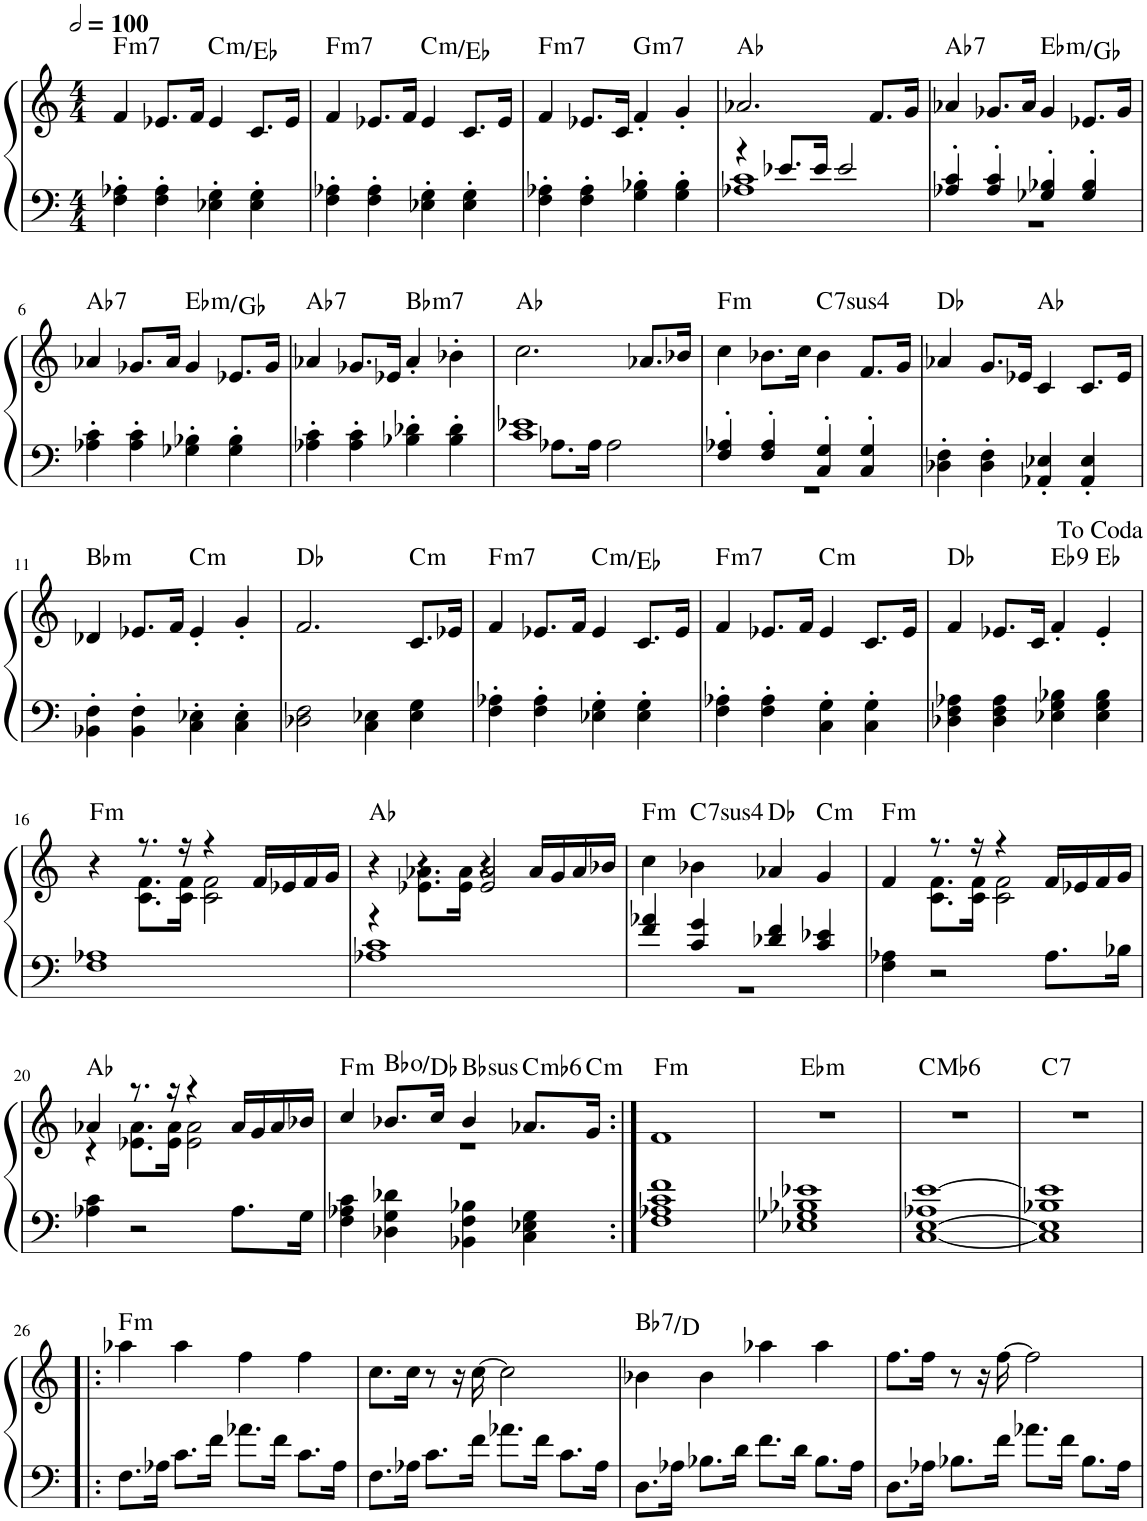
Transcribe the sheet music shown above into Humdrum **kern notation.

**kern	**kern	**harte
*part1	*part1	*part1
*staff2	*staff1	*
*I"Piano	*	*
*I'Pno.	*	*
*clefF4	*clefG2	*
*k[]	*k[]	*
*M4/4	*M4/4	*
*MM200	*MM200	*
=1	=1	=1
!	!	!LO:H:kt=m7
4F\' 4A-X\'	4f/	F:min7
4F\' 4A-\'	8.e-X/L	.
.	16f/Jk	.
!	!	!LO:H:kt=m
4E-X\' 4G\'	4e-/	C:min/b3
4E-\' 4G\'	8.c/L	.
.	16e-/Jk	.
=2	=2	=2
!	!	!LO:H:kt=m7
4F\' 4A-X\'	4f/	F:min7
4F\' 4A-\'	8.e-X/L	.
.	16f/Jk	.
!	!	!LO:H:kt=m
4E-X\' 4G\'	4e-/	C:min/b3
4E-\' 4G\'	8.c/L	.
.	16e-/Jk	.
=3	=3	=3
!	!	!LO:H:kt=m7
4F\' 4A-X\'	4f/	F:min7
4F\' 4A-\'	8.e-X/L	.
.	16c/Jk	.
!	!	!LO:H:kt=m7
4G\' 4B-X\'	4f'/	G:min7
4G\' 4B-\'	4g'/	.
=4	=4	=4
*^	*	*
4r	1A-X 1c	2.a-X/	Ab:maj
8.e-X/L	.	.	.
16e-/Jk	.	.	.
2e-/	.	.	.
.	.	8.f/L	.
.	.	16g/Jk	.
=5	=5	=5	=5
!	!	!	!LO:H:kt=7
4A-X/' 4c/'	1r	4a-X/	Ab:7
4A-/' 4c/'	.	8.g-X/L	.
.	.	16a-/Jk	.
!	!	!	!LO:H:kt=m
4G-X/' 4B-X/'	.	4g-/	Eb:min/b3
4G-/' 4B-/'	.	8.e-X/L	.
.	.	16g-/Jk	.
*v	*v	*	*
!!LO:LB:g=z
=6	=6	=6
!	!	!LO:H:kt=7
4A-X\' 4c\'	4a-X/	Ab:7
4A-\' 4c\'	8.g-X/L	.
.	16a-/Jk	.
!	!	!LO:H:kt=m
4G-X\' 4B-X\'	4g-/	Eb:min/b3
4G-\' 4B-\'	8.e-X/L	.
.	16g-/Jk	.
=7	=7	=7
!	!	!LO:H:kt=7
4A-X\' 4c\'	4a-X/	Ab:7
4A-\' 4c\'	8.g-X/L	.
.	16e-X/Jk	.
!	!	!LO:H:kt=m7
4B-X\' 4d-X\'	4a-'/	Bb:min7
4B-\' 4d-\'	4b-X'\	.
=8	=8	=8
*^	*	*
1c 1e-X	4ryy	2.cc\	Ab:maj
.	8.A-X\L	.	.
.	16A-\Jk	.	.
.	2A-\	.	.
.	.	8.a-X/L	.
.	.	16b-X/Jk	.
=9	=9	=9	=9
!	!	!	!LO:H:kt=m
4F/' 4A-X/'	1r	4cc\	F:min
4F/' 4A-/'	.	8.b-X\L	.
.	.	16cc\Jk	.
!	!	!	!LO:H:kt=74
4C/' 4G/'	.	4b-\	C:sus4(7)
4C/' 4G/'	.	8.f/L	.
.	.	16g/Jk	.
*v	*v	*	*
=10	=10	=10
4D-X\' 4F\'	4a-X/	Db:maj
4D-\' 4F\'	8.g/L	.
.	16e-X/Jk	.
4AA-X/' 4E-X/'	4c/	Ab:maj
4AA-/' 4E-/'	8.c/L	.
.	16e-/Jk	.
!!LO:LB:g=z
=11	=11	=11
!	!	!LO:H:kt=m
4BB-X\' 4F\'	4d-X/	Bb:min
4BB-\' 4F\'	8.e-X/L	.
.	16f/Jk	.
!	!	!LO:H:kt=m
4C\' 4E-X\'	4e-'/	C:min
4C\' 4E-\'	4g'/	.
=12	=12	=12
2D-X\ 2F\	2.f/	Db:maj
4C\ 4E-X\	.	.
!	!	!LO:H:kt=m
4E-\ 4G\	8.c/L	C:min
.	16e-X/Jk	.
=13	=13	=13
!	!	!LO:H:kt=m7
4F\' 4A-X\'	4f/	F:min7
4F\' 4A-\'	8.e-X/L	.
.	16f/Jk	.
!	!	!LO:H:kt=m
4E-X\' 4G\'	4e-/	C:min/b3
4E-\' 4G\'	8.c/L	.
.	16e-/Jk	.
=14	=14	=14
!	!	!LO:H:kt=m7
4F\' 4A-X\'	4f/	F:min7
4F\' 4A-\'	8.e-X/L	.
.	16f/Jk	.
!	!	!LO:H:kt=m
4C\' 4G\'	4e-/	C:min
4C\' 4G\'	8.c/L	.
.	16e-/Jk	.
=15	=15	=15
4D-X\ 4F\ 4A-X\	4f/	Db:maj
4D-\ 4F\ 4A-\	8.e-X/L	.
.	16c/Jk	.
!	!	!LO:H:kt=9
4E-X\ 4G\ 4B-X\	4f'/	Eb:9
4E-\ 4G\ 4B-\	4e-'/	Eb:maj
!!LO:LB:g=z
=16	=16	=16
*	*^	*
!	!	!	!LO:H:kt=m
1F 1A-X	4r	4ryy	F:min
.	8.r	8.c\ 8.f\L	.
.	16r	16c\ 16f\Jk	.
.	4r	2c\ 2f\	.
.	16f/LL	.	.
.	16e-X/	.	.
.	16f/	.	.
.	16g/JJ	.	.
=17	=17	=17	=17
*^	*	*	*
4r	1A-X 1c	4r	4ryy	Ab:maj
2.ryy	.	4r	8.e-X\ 8.a-X\L	.
.	.	.	16e-\ 16a-\Jk	.
.	.	4r	2e-/ 2a-/	.
.	.	16a-/LL	.	.
.	.	16g/	.	.
.	.	16a-/	.	.
.	.	16b-X/JJ	.	.
*	*	*v	*v	*
=18	=18	=18	=18
!	!	!	!LO:H:kt=m
4f/ 4a-X/	1r	4cc\	F:min
!	!	!	!LO:H:kt=74
4c/ 4g/	.	4b-X\	C:sus4(7)
4d-X/ 4f/	.	4a-X/	Db:maj
!	!	!	!LO:H:kt=m
4c/ 4e-X/	.	4g/	C:min
*v	*v	*	*
=19	=19	=19
*	*^	*
!	!	!	!LO:H:kt=m
4F\ 4A-X\	4f/	4ryy	F:min
2r	8.r	8.c\ 8.f\L	.
.	16r	16c\ 16f\Jk	.
.	4r	2c\ 2f\	.
8.A-\L	16f/LL	.	.
.	16e-X/	.	.
.	16f/	.	.
16B-X\Jk	16g/JJ	.	.
!!LO:LB:g=z	!!
=20	=20	=20	=20
4A-X\ 4c\	4a-X/	4r	Ab:maj
2r	8.r	8.e-X\ 8.a-\L	.
.	16r	16e-\ 16a-\Jk	.
.	4r	2e-\ 2a-\	.
8.A-\L	16a-/LL	.	.
.	16g/	.	.
.	16a-/	.	.
16G\Jk	16b-X/JJ	.	.
=21	=21	=21	=21
!	!	!	!LO:H:kt=m
4F\ 4A-X\ 4c\	4cc/	1r	F:min
4D-X\ 4G\ 4d-X\	8.b-X/L	.	Bb:dim/b3
.	16cc/Jk	.	.
!	!	!	!LO:H:kt=sus
4BB-X\ 4F\ 4B-X\	4b-/	.	Bb:sus4
!	!	!	!LO:H:kt=m
4C\ 4E-X\ 4G\	8.a-X/L	.	C:min(b6)
!	!	!	!LO:H:kt=m
.	16g/Jk	.	C:min
*	*v	*v	*
=22:|!	=22:|!	=22:|!
!	!	!LO:H:kt=m
1F 1A-X 1c 1f	1f	F:min
=23	=23	=23
!	!	!LO:H:kt=m
1E-X 1G-X 1B-X 1e-X	1r	Eb:min
=24	=24	=24
!	!	!LO:H:kt=M
[1C [1E 1A-X [1e	1r	C:maj(b6)
=25	=25	=25
!	!	!LO:H:kt=7
1C] 1E] 1B-X 1e]	1r	C:7
!!LO:LB:g=z
=26!|:	=26!|:	=26!|:
!	!	!LO:H:kt=m
8.F\L	4aa-X\	F:min
16A-X\Jk	.	.
8.c\L	4aa-\	.
16f\Jk	.	.
8.a-X\L	4ff\	.
16f\Jk	.	.
8.c\L	4ff\	.
16A-\Jk	.	.
=27	=27	=27
8.F\L	8.cc\L	.
16A-X\Jk	16cc\Jk	.
8.c\L	8r	.
.	16r	.
16f\Jk	[16cc\	.
8.a-X\L	2cc\]	.
16f\Jk	.	.
8.c\L	.	.
16A-\Jk	.	.
=28	=28	=28
!	!	!LO:H:kt=7
8.D\L	4b-X\	Bb:7/3
16A-X\Jk	.	.
8.B-X\L	4b-\	.
16d\Jk	.	.
8.f\L	4aa-X\	.
16d\Jk	.	.
8.B-\L	4aa-\	.
16A-\Jk	.	.
=29	=29	=29
8.D\L	8.ff\L	.
16A-X\Jk	16ff\Jk	.
8.B-X\L	8r	.
.	16r	.
16f\Jk	[16ff\	.
8.a-X\L	2ff\]	.
16f\Jk	.	.
8.B-\L	.	.
16A-\Jk	.	.
=	=	=
*-	*-	*-
